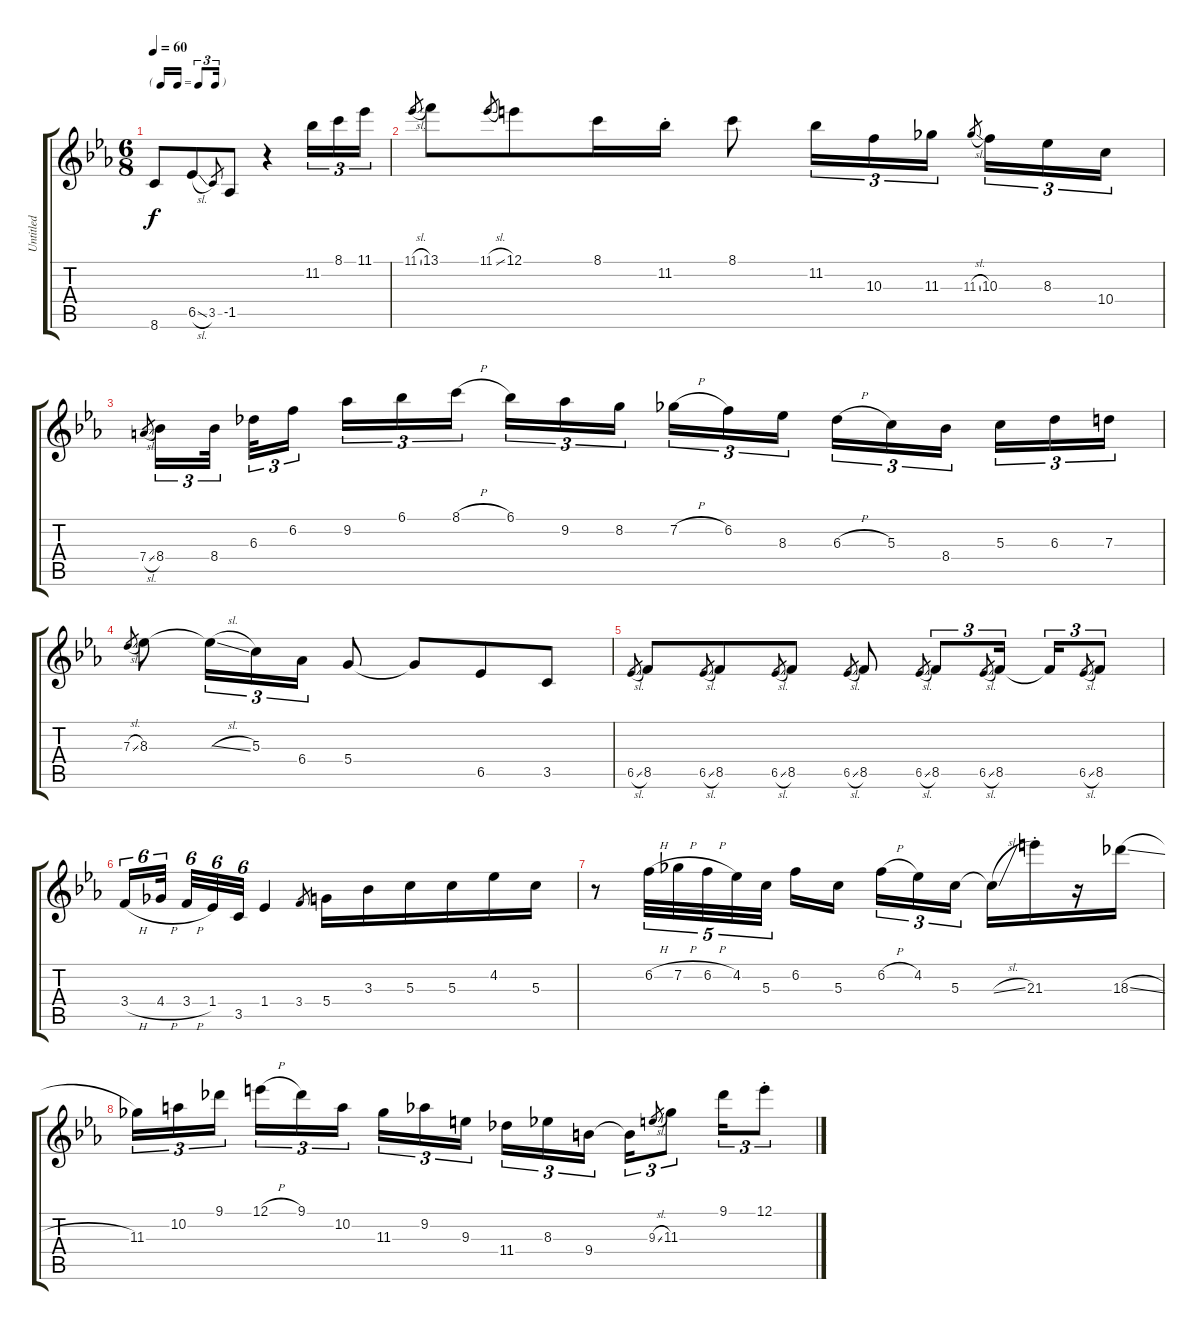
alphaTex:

\track ("Untitled" "Untitled") {instrument acousticguitarnylon}
\staff {score tabs}
\tuning (E4 B3 G3 D3 A2 E2) {hide}
\ts (6 8)
\tf triplet16th
\tempo 60
\clef g2
\ks eb
8.6{t}.8{dy f} 6.5{sl}.8 3.5.8{gr} -1.5.8 r.4 11.2.16{tu (3 2)} 8.1.16{tu (3 2)} 11.1.16{tu (3 2)} |
11.1{sl}.8{gr} 13.1.8 11.1{sl}.8{gr} 12.1.8 8.1.16 11.2{st}.16 8.1.8 11.2.16{tu (3 2)} 10.3.16{tu (3 2)} 11.3.16{tu (3 2)} 11.3{sl}.8{gr beam splitsecondary} 10.3.16{tu (3 2)} 8.3.16{tu (3 2)} 10.4.16{tu (3 2)} |
7.4{sl}.8{gr} 8.4.16{tu (3 2)} 8.4.32{tu (3 2) beam splitsecondary} 6.3.32{tu (3 2)} 6.2.16{tu (3 2) beam splitsecondary} 9.2.16{tu (3 2)} 6.1.16{tu (3 2)} 8.1{h}.16{tu (3 2) beam splitsecondary} 6.1.16{tu (3 2)} 9.2.16{tu (3 2)} 8.2.16{tu (3 2)} 7.2{h}.16{tu (3 2)} 6.2.16{tu (3 2)} 8.3.16{tu (3 2) beam splitsecondary} 6.3{h}.16{tu (3 2)} 5.3.16{tu (3 2)} 8.4.16{tu (3 2) beam splitsecondary} 5.3.16{tu (3 2)} 6.3.16{tu (3 2)} 7.3.16{tu (3 2)} |
7.3{sl}.8{gr} 8.3.8 8.3{sl t}.16{tu (3 2)} 5.3.16{tu (3 2)} 6.4.16{tu (3 2)} 5.4.8 5.4{t}.8 6.5.8 3.5.8 |
6.5{sl}.8{gr} 8.5.8 6.5{sl}.8{gr} 8.5.8 6.5{sl}.8{gr} 8.5.8 6.5{sl}.8{gr} 8.5.8 6.5{sl}.8{gr} 8.5.8{tu (3 2)} 6.5{sl}.8{gr} 8.5.16{tu (3 2) beam splitsecondary} 8.5{t}.16{tu (3 2)} 6.5{sl}.8{gr} 8.5.8{tu (3 2)} |
3.4{h}.16{tu (6 4)} 4.4{h}.32{tu (6 4) beam splitsecondary} 3.4{h}.32{tu (6 4)} 1.4.32{tu (6 4)} 3.5.32{tu (6 4)} 1.4.4 3.4.8{gr} 5.4.16 3.3.16 5.3.16 5.3.16 4.2.16 5.3.16 |
r.8 6.2{h}.32{tu (5 4)} 7.2{h}.32{tu (5 4)} 6.2{h}.32{tu (5 4)} 4.2.32{tu (5 4)} 5.3.32{tu (5 4) beam splitsecondary} 6.2.16 5.3.16 6.2{h}.16{tu (3 2)} 4.2.16{tu (3 2)} 5.3.16{tu (3 2) beam splitsecondary} 5.3{sl t}.16 21.3{st}.16 r.16 18.3{sl}.16 |
11.3.16{tu (3 2)} 10.2.16{tu (3 2)} 9.1.16{tu (3 2) beam splitsecondary} 12.1{h}.16{tu (3 2)} 9.1.16{tu (3 2)} 10.2.16{tu (3 2) beam splitsecondary} 11.3.16{tu (3 2)} 9.2.16{tu (3 2)} 9.3.16{tu (3 2)} 11.4.16{tu (3 2)} 8.3.16{tu (3 2)} 9.4.16{tu (3 2) beam splitsecondary} 9.4{t}.16{tu (3 2)} 9.3{sl}.8{gr} 11.3.8{tu (3 2)} 9.1.16{tu (3 2)} 12.1{st}.8{tu (3 2)}
